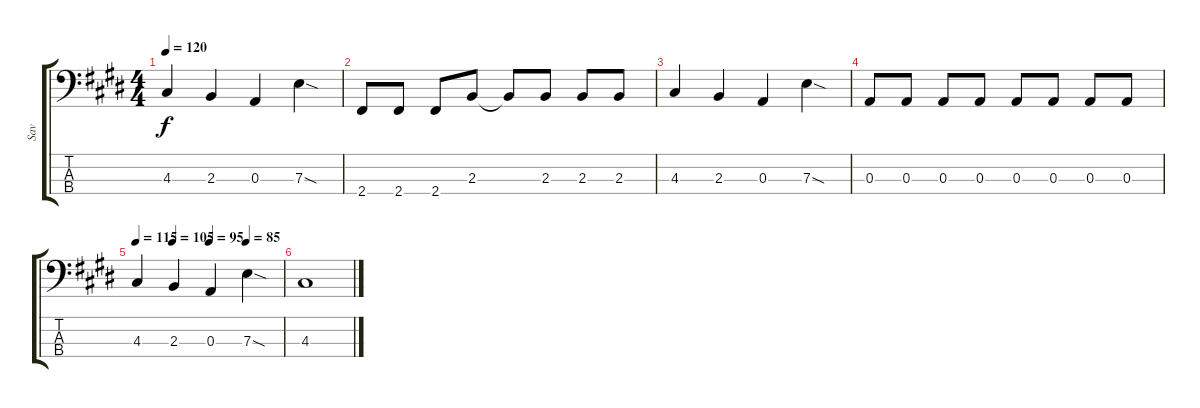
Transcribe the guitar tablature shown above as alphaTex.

\track ("Sav" "Sav") {instrument electricbassfinger}
\staff {score tabs}
\tuning (G2 D2 A1 E1) {hide}
\ts (4 4)
\tempo 120
\clef f4
\ks c#minor
4.3.4{dy f} 2.3.4 0.3.4 7.3{sod}.4 |
2.4.8 2.4.8 2.4.8 2.3.8 2.3{t}.8 2.3.8 2.3.8 2.3.8 |
4.3.4 2.3.4 0.3.4 7.3{sod}.4 |
0.3.8 0.3.8 0.3.8 0.3.8 0.3.8 0.3.8 0.3.8 0.3.8 |
\tempo 115
\tempo (105 0.25)
\tempo (95 0.5)
\tempo (85 0.75)
4.3.4 2.3.4 0.3.4 7.3{sod}.4 |
4.3.1
